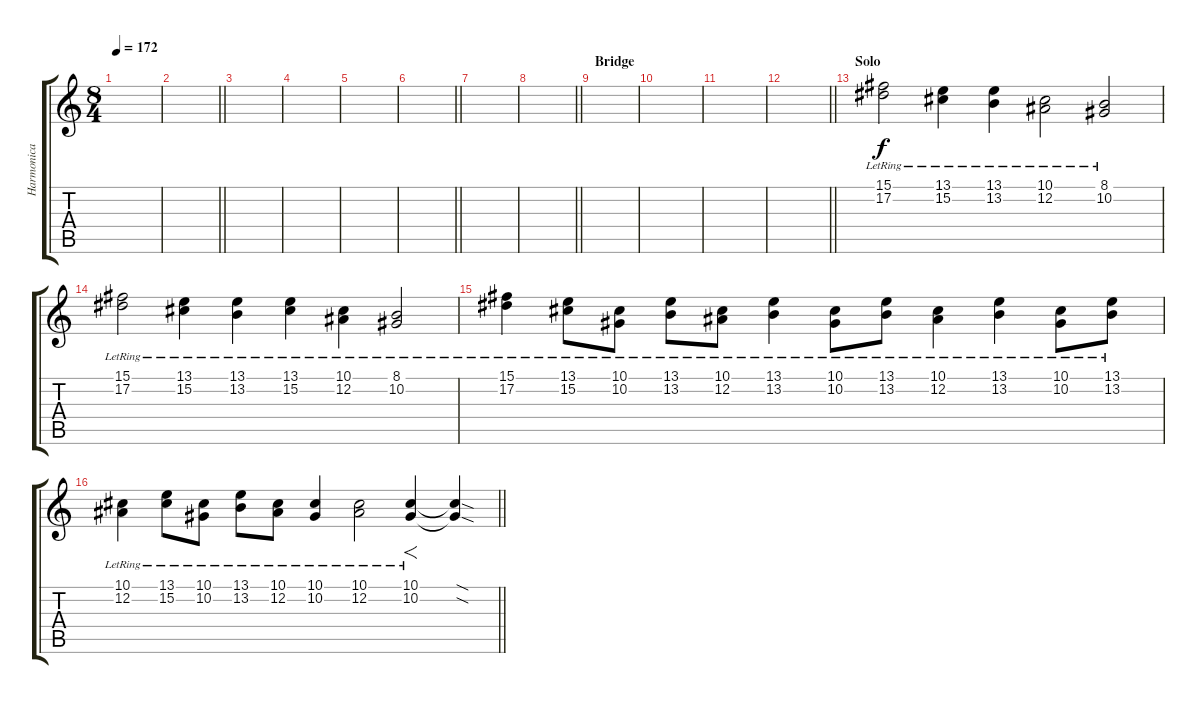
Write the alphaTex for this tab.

\track ("Harmonica" "Harmonica") {instrument harmonica}
\staff {score tabs}
\tuning (Eb4 Bb3 Gb3 Db3 Ab2 Eb2) {hide}
\ts (8 4)
\tempo 172
\clef g2
\ks c
|
\barLineRight lightlight
|
|
|
|
\barLineRight lightlight
|
|
\barLineRight lightlight
|
\section ("" "Bridge")
|
|
|
\barLineRight lightlight
|
\section ("" "Solo")
(15.1{lr} 17.2{lr}).2 (13.1{lr} 15.2{lr}).4 (13.1{lr} 13.2{lr}).4 (10.1{lr} 12.2{lr}).2 (8.1{lr} 10.2{lr}).2 |
(15.1{lr} 17.2{lr}).2 (13.1{lr} 15.2{lr}).4 (13.1{lr} 13.2{lr}).4 (13.1{lr} 15.2{lr}).4 (10.1{lr} 12.2{lr}).4 (8.1{lr} 10.2{lr}).2 |
(15.1{lr} 17.2{lr}).4 (13.1{lr} 15.2{lr}).8 (10.1{lr} 10.2{lr}).8 (13.1{lr} 13.2{lr}).8 (10.1{lr} 12.2{lr}).8 (13.1{lr} 13.2{lr}).4 (10.1{lr} 10.2{lr}).8 (13.1{lr} 13.2{lr}).8 (10.1{lr} 12.2{lr}).4 (13.1{lr} 13.2{lr}).4 (10.1{lr} 10.2{lr}).8 (13.1{lr} 13.2{lr}).8 |
\barLineRight lightlight
(10.1{lr} 12.2{lr}).4 (13.1{lr} 15.2{lr}).8 (10.1{lr} 10.2{lr}).8 (13.1{lr} 13.2{lr}).8 (10.1{lr} 12.2{lr}).8 (10.1{lr} 10.2{lr}).4 (10.1{lr} 12.2{lr}).2 (10.1{lr} 10.2{lr}).4{f} (10.1{sod t} 10.2{sod t}).4
